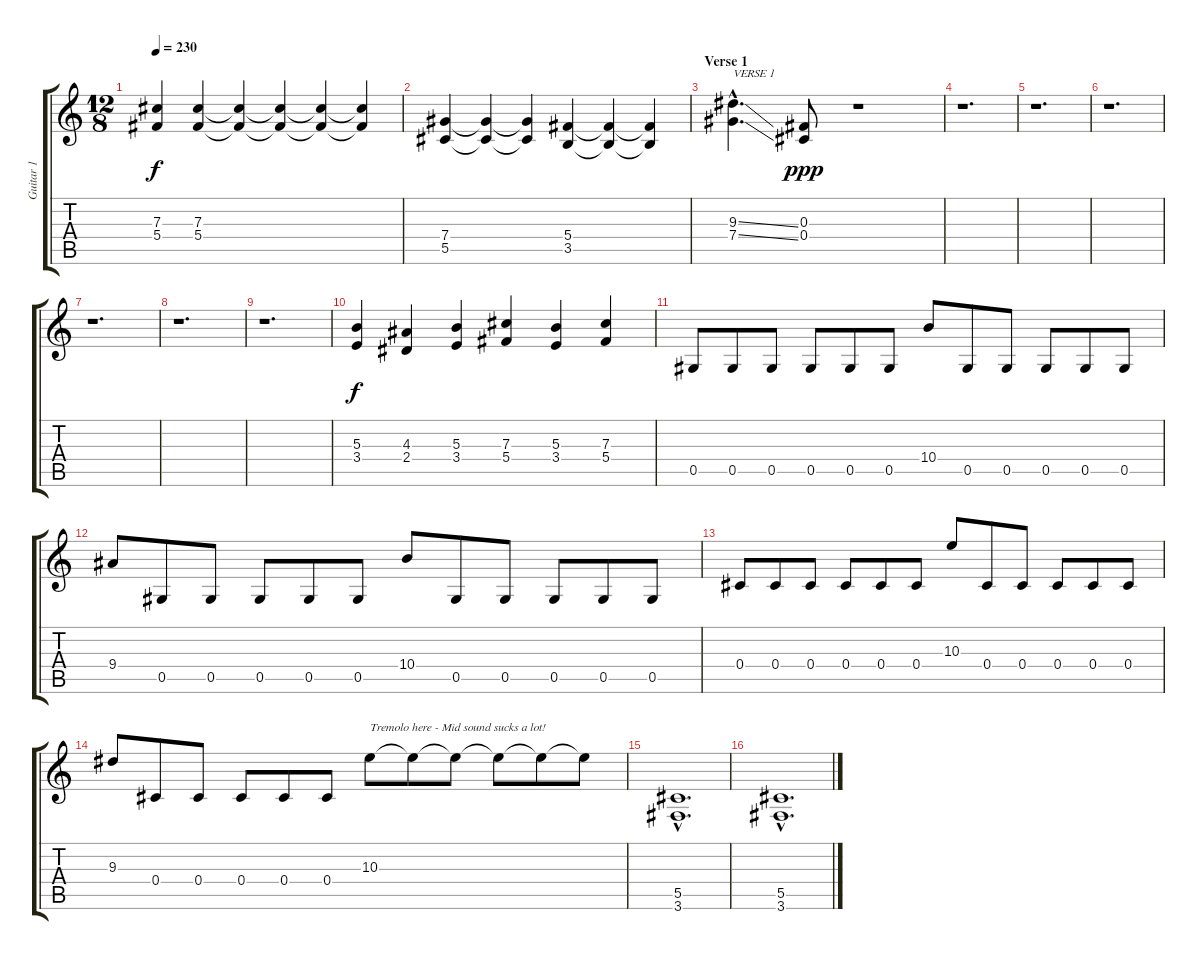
\track ("Guitar 1" "Guitar 1") {instrument distortionguitar}
\staff {score tabs}
\tuning (Eb4 Bb3 Gb3 Db3 Ab2 Eb2) {hide}
\ts (12 8)
\tempo 230
\clef g2
\ks c
(7.3 5.4).4{dy f} (7.3 5.4).4 (7.3{t} 5.4{t}).4 (7.3{t} 5.4{t}).4 (7.3{t} 5.4{t}).4 (7.3{t} 5.4{t}).4 |
(7.4 5.5).4 (7.4{t} 5.5{t}).4 (7.4{t} 5.5{t}).4 (5.4 3.5).4 (5.4{t} 3.5{t}).4 (5.4{t} 3.5{t}).4 |
\section ("" "Verse 1")
(9.3{ss hac} 7.4{ss hac}).4{d txt "VERSE 1"} (0.3 0.4).8{dy ppp} r.1 |
r.1{d} |
r.1{d} |
r.1{d} |
r.1{d} |
r.1{d} |
r.1{d} |
(5.3 3.4).4{dy f} (4.3 2.4).4 (5.3 3.4).4 (7.3 5.4).4 (5.3 3.4).4 (7.3 5.4).4 |
0.5.8 0.5.8 0.5.8 0.5.8 0.5.8 0.5.8 10.4.8 0.5.8 0.5.8 0.5.8 0.5.8 0.5.8 |
9.4.8 0.5.8 0.5.8 0.5.8 0.5.8 0.5.8 10.4.8 0.5.8 0.5.8 0.5.8 0.5.8 0.5.8 |
0.4.8 0.4.8 0.4.8 0.4.8 0.4.8 0.4.8 10.3.8 0.4.8 0.4.8 0.4.8 0.4.8 0.4.8 |
9.3.8 0.4.8 0.4.8 0.4.8 0.4.8 0.4.8 10.3.8{txt "Tremolo here - Mid sound sucks a lot!"} 10.3{t}.8 10.3{t}.8 10.3{t}.8 10.3{t}.8 10.3{t}.8 |
(5.5{hac} 3.6{hac}).1{d} |
(5.5{hac} 3.6{hac}).1{d}
